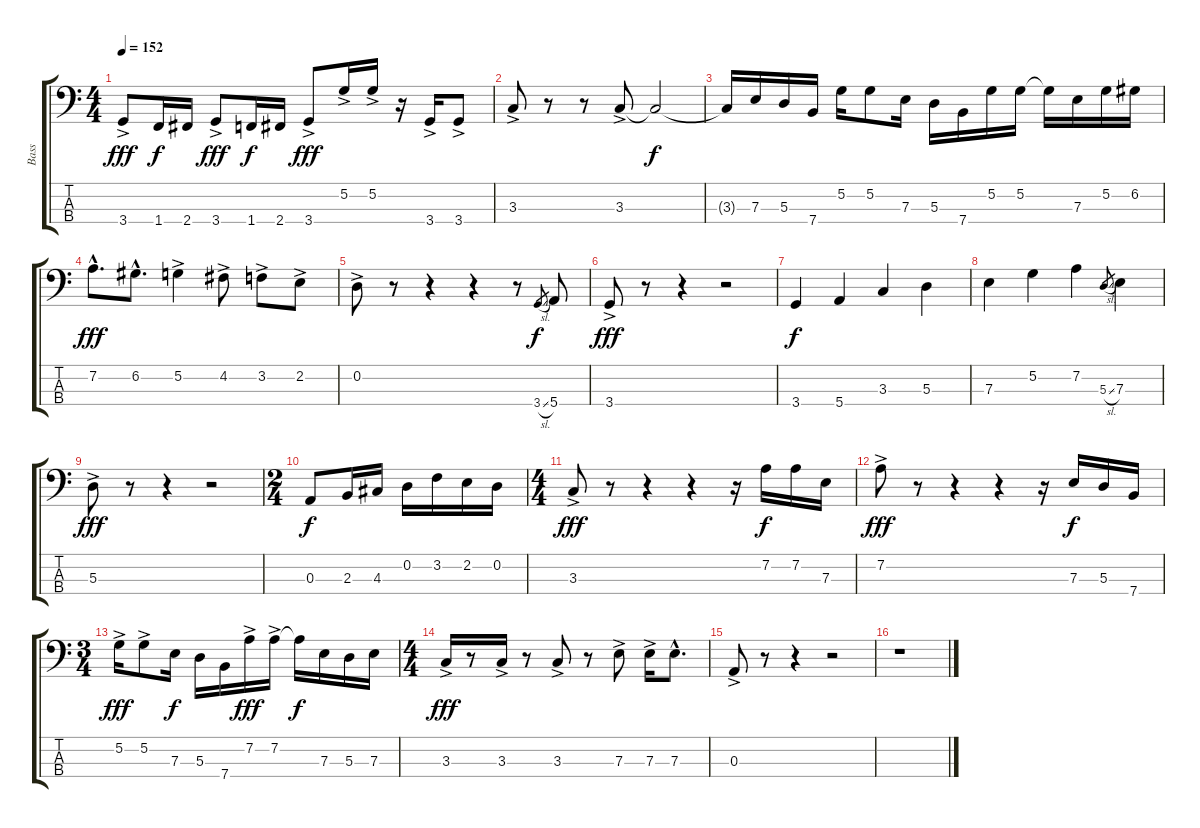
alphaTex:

\track ("Bass" "Bass") {instrument electricbasspick}
\staff {score tabs}
\tuning (G2 D2 A1 E1) {hide}
\ts (4 4)
\tempo 152
\clef f4
\ks c
3.4{ac}.8{dy fff} 1.4.16{dy f} 2.4.16 3.4{ac}.8{dy fff} 1.4.16{dy f} 2.4.16 3.4{ac}.8{dy fff} 5.2{ac}.16 5.2{ac}.16 r.16 3.4{ac}.16 3.4{ac}.8 |
3.3{ac}.8 r.8 r.8 3.3{ac}.8 3.3{t}.2{dy f} |
3.3{t}.16 7.3.16 5.3.16 7.4.16 5.2.16 5.2.8 7.3.16 5.3.16 7.4.16 5.2.16 5.2.16 5.2{t}.16 7.3.16 5.2.16 6.2.16 |
7.2{hac}.8{d dy fff} 6.2{hac}.8{d} 5.2{ac}.4 4.2{ac}.8 3.2{ac}.8 2.2{ac}.8 |
0.2{ac}.8 r.8 r.4 r.4 r.8 3.4{sl}.8{gr dy f} 5.4.8 |
3.4{ac}.8{dy fff} r.8 r.4 r.2 |
3.4.4{dy f} 5.4.4 3.3.4 5.3.4 |
7.3.4 5.2.4 7.2.4 5.3{sl}.8{gr} 7.3.4 |
5.3{ac}.8{dy fff} r.8 r.4 r.2 |
\ts (2 4)
0.3.8{dy f} 2.3.16 4.3.16 0.2.16 3.2.16 2.2.16 0.2.16 |
\ts (4 4)
3.3{ac}.8{dy fff} r.8 r.4 r.4 r.16 7.2.16{dy f} 7.2.16 7.3.16 |
7.2{ac}.8{dy fff} r.8 r.4 r.4 r.16 7.3.16{dy f} 5.3.16 7.4.16 |
\ts (3 4)
5.2{ac}.16{dy fff} 5.2{ac}.8 7.3.16{dy f} 5.3.16 7.4.16 7.2{ac}.16{dy fff} 7.2{ac}.16 7.2{t}.16{dy f} 7.3.16 5.3.16 7.3.16 |
\ts (4 4)
3.3{ac}.16{dy fff} r.8 3.3{ac}.16 r.8 3.3{ac}.8 r.8 7.3{ac}.8 7.3{ac}.16 7.3{hac}.8{d} |
0.3{ac}.8 r.8 r.4 r.2 |
r.1
